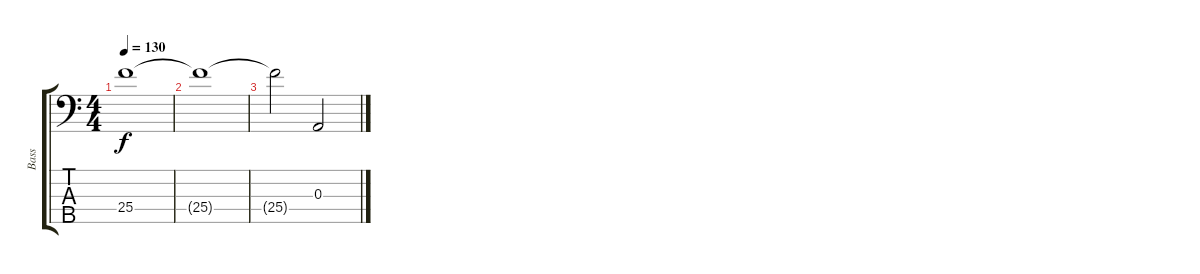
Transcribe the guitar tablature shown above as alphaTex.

\track ("Bass" "Bass") {instrument electricbassfinger}
\staff {score tabs}
\tuning (G2 D2 A1 E1 B0) {hide}
\ts (4 4)
\tempo 130
\clef f4
\ks c
25.4{t}.1{dy f} |
25.4{t}.1 |
25.4{t}.2 0.3.2
